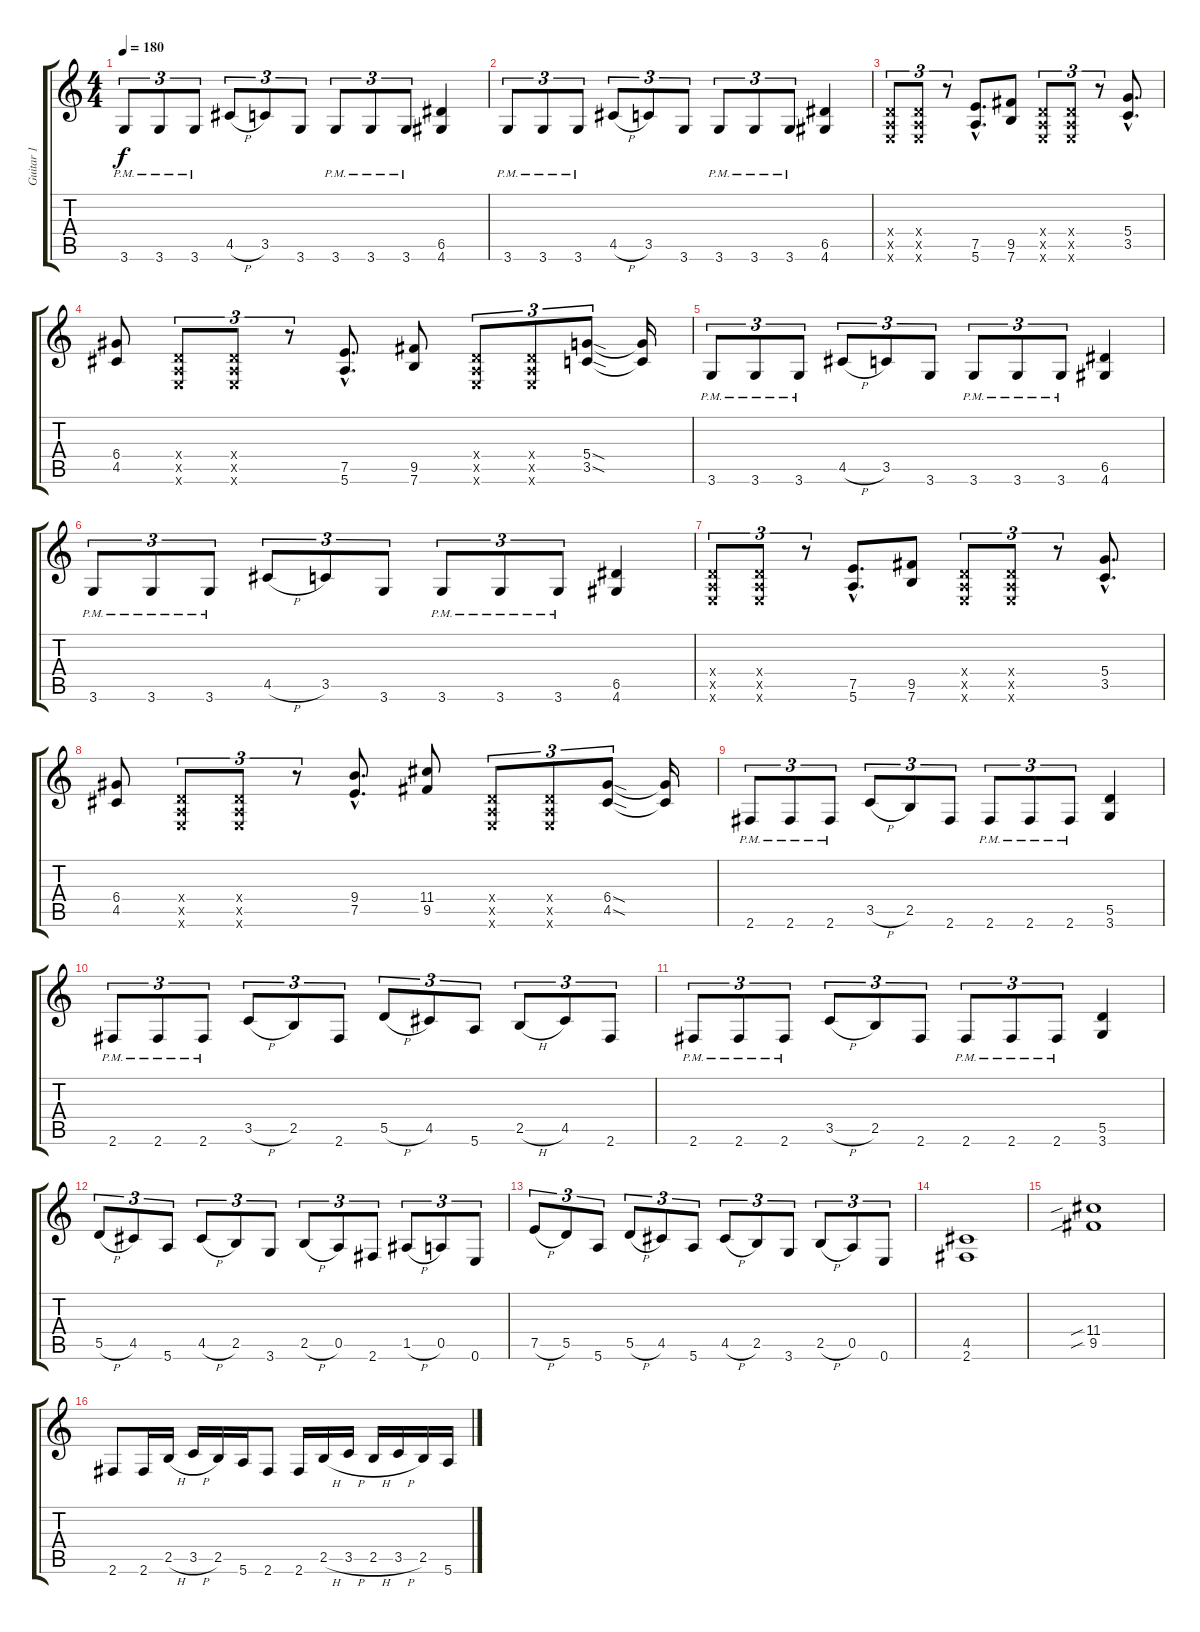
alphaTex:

\track ("Guitar 1" "Guitar 1") {instrument distortionguitar}
\staff {score tabs}
\tuning (E4 B3 G3 D3 A2 E2) {hide}
\ts (4 4)
\tempo 180
\clef g2
\ks c
3.6{pm}.8{tu (3 2) dy f} 3.6{pm}.8{tu (3 2)} 3.6{pm}.8{tu (3 2)} 4.5{h}.8{tu (3 2)} 3.5.8{tu (3 2)} 3.6.8{tu (3 2)} 3.6{pm}.8{tu (3 2)} 3.6{pm}.8{tu (3 2)} 3.6{pm}.8{tu (3 2)} (6.5 4.6).4 |
3.6{pm}.8{tu (3 2)} 3.6{pm}.8{tu (3 2)} 3.6{pm}.8{tu (3 2)} 4.5{h}.8{tu (3 2)} 3.5.8{tu (3 2)} 3.6.8{tu (3 2)} 3.6{pm}.8{tu (3 2)} 3.6{pm}.8{tu (3 2)} 3.6{pm}.8{tu (3 2)} (6.5 4.6).4 |
(0.4{x} 0.5{x} 0.6{x}).8{tu (3 2)} (0.4{x} 0.5{x} 0.6{x}).8{tu (3 2)} r.8{tu (3 2)} (7.5{hac} 5.6{hac}).8{d} (9.5 7.6).8 (0.4{x} 0.5{x} 0.6{x}).8{tu (3 2)} (0.4{x} 0.5{x} 0.6{x}).8{tu (3 2)} r.8{tu (3 2)} (5.4{hac} 3.5{hac}).8{d} |
(6.4 4.5).8 (0.4{x} 0.5{x} 0.6{x}).8{tu (3 2)} (0.4{x} 0.5{x} 0.6{x}).8{tu (3 2)} r.8{tu (3 2)} (7.5{hac} 5.6{hac}).8{d} (9.5 7.6).8 (0.4{x} 0.5{x} 0.6{x}).8{tu (3 2)} (0.4{x} 0.5{x} 0.6{x}).8{tu (3 2)} (5.4{sod} 3.5{sod}).8{tu (3 2)} (5.4{t} 3.5{t}).16 |
3.6{pm}.8{tu (3 2)} 3.6{pm}.8{tu (3 2)} 3.6{pm}.8{tu (3 2)} 4.5{h}.8{tu (3 2)} 3.5.8{tu (3 2)} 3.6.8{tu (3 2)} 3.6{pm}.8{tu (3 2)} 3.6{pm}.8{tu (3 2)} 3.6{pm}.8{tu (3 2)} (6.5 4.6).4 |
3.6{pm}.8{tu (3 2)} 3.6{pm}.8{tu (3 2)} 3.6{pm}.8{tu (3 2)} 4.5{h}.8{tu (3 2)} 3.5.8{tu (3 2)} 3.6.8{tu (3 2)} 3.6{pm}.8{tu (3 2)} 3.6{pm}.8{tu (3 2)} 3.6{pm}.8{tu (3 2)} (6.5 4.6).4 |
(0.4{x} 0.5{x} 0.6{x}).8{tu (3 2)} (0.4{x} 0.5{x} 0.6{x}).8{tu (3 2)} r.8{tu (3 2)} (7.5{hac} 5.6{hac}).8{d} (9.5 7.6).8 (0.4{x} 0.5{x} 0.6{x}).8{tu (3 2)} (0.4{x} 0.5{x} 0.6{x}).8{tu (3 2)} r.8{tu (3 2)} (5.4{hac} 3.5{hac}).8{d} |
(6.4 4.5).8 (0.4{x} 0.5{x} 0.6{x}).8{tu (3 2)} (0.4{x} 0.5{x} 0.6{x}).8{tu (3 2)} r.8{tu (3 2)} (9.4{hac} 7.5{hac}).8{d} (11.4 9.5).8 (0.4{x} 0.5{x} 0.6{x}).8{tu (3 2)} (0.4{x} 0.5{x} 0.6{x}).8{tu (3 2)} (6.4{sod} 4.5{sod}).8{tu (3 2)} (6.4{t} 4.5{t}).16 |
2.6{pm}.8{tu (3 2)} 2.6{pm}.8{tu (3 2)} 2.6{pm}.8{tu (3 2)} 3.5{h}.8{tu (3 2)} 2.5.8{tu (3 2)} 2.6.8{tu (3 2)} 2.6{pm}.8{tu (3 2)} 2.6{pm}.8{tu (3 2)} 2.6{pm}.8{tu (3 2)} (5.5 3.6).4 |
2.6{pm}.8{tu (3 2)} 2.6{pm}.8{tu (3 2)} 2.6{pm}.8{tu (3 2)} 3.5{h}.8{tu (3 2)} 2.5.8{tu (3 2)} 2.6.8{tu (3 2)} 5.5{h}.8{tu (3 2)} 4.5.8{tu (3 2)} 5.6.8{tu (3 2)} 2.5{h}.8{tu (3 2)} 4.5.8{tu (3 2)} 2.6.8{tu (3 2)} |
2.6{pm}.8{tu (3 2)} 2.6{pm}.8{tu (3 2)} 2.6{pm}.8{tu (3 2)} 3.5{h}.8{tu (3 2)} 2.5.8{tu (3 2)} 2.6.8{tu (3 2)} 2.6{pm}.8{tu (3 2)} 2.6{pm}.8{tu (3 2)} 2.6{pm}.8{tu (3 2)} (5.5 3.6).4 |
5.5{h}.8{tu (3 2)} 4.5.8{tu (3 2)} 5.6.8{tu (3 2)} 4.5{h}.8{tu (3 2)} 2.5.8{tu (3 2)} 3.6.8{tu (3 2)} 2.5{h}.8{tu (3 2)} 0.5.8{tu (3 2)} 2.6.8{tu (3 2)} 1.5{h}.8{tu (3 2)} 0.5.8{tu (3 2)} 0.6.8{tu (3 2)} |
7.5{h}.8{tu (3 2)} 5.5.8{tu (3 2)} 5.6.8{tu (3 2)} 5.5{h}.8{tu (3 2)} 4.5.8{tu (3 2)} 5.6.8{tu (3 2)} 4.5{h}.8{tu (3 2)} 2.5.8{tu (3 2)} 3.6.8{tu (3 2)} 2.5{h}.8{tu (3 2)} 0.5.8{tu (3 2)} 0.6.8{tu (3 2)} |
(4.5 2.6).1 |
(11.4{sib} 9.5{sib}).1 |
2.6.8{volume 16} 2.6.16 2.5{h}.16 3.5{h}.16 2.5.16 5.6.16 2.6.8 2.6.16 2.5{h}.16 3.5{h}.16 2.5{h}.16 3.5{h}.16 2.5.16 5.6.16
